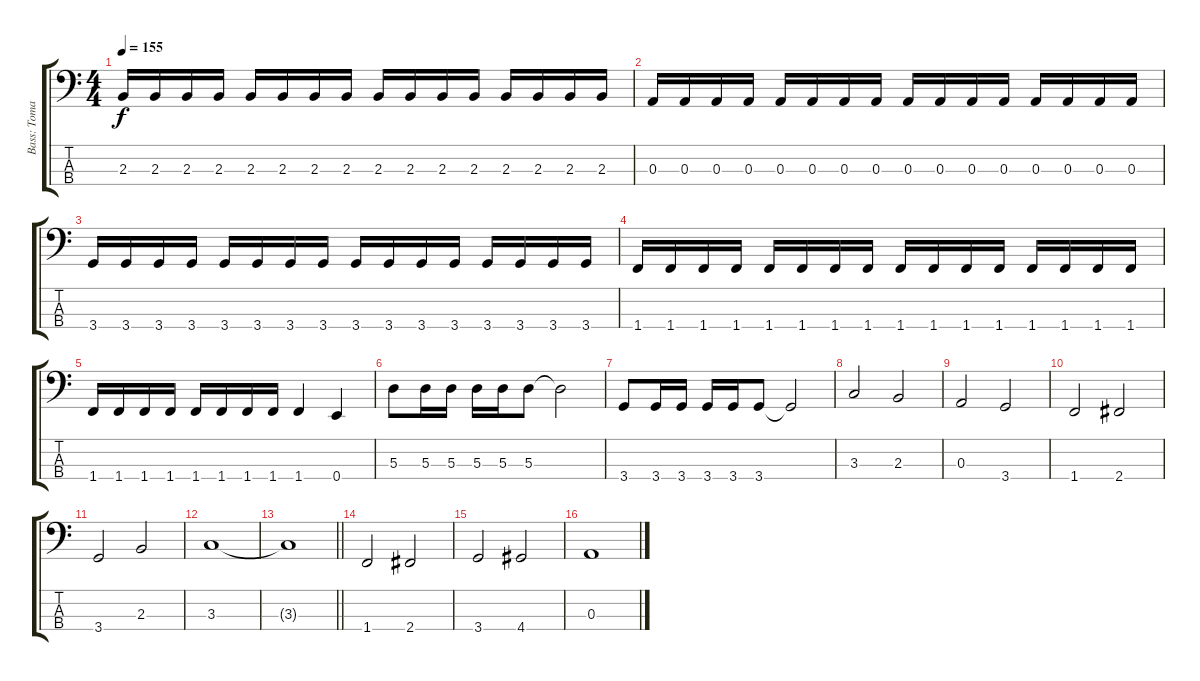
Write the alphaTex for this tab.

\track ("Bass: Tomas Stolt" "Bass: Toma") {instrument electricbassfinger}
\staff {score tabs}
\tuning (G2 D2 A1 E1) {hide}
\ts (4 4)
\tempo 155
\clef f4
\ks c
2.3.16{dy f} 2.3.16 2.3.16 2.3.16 2.3.16 2.3.16 2.3.16 2.3.16 2.3.16 2.3.16 2.3.16 2.3.16 2.3.16 2.3.16 2.3.16 2.3.16 |
0.3.16 0.3.16 0.3.16 0.3.16 0.3.16 0.3.16 0.3.16 0.3.16 0.3.16 0.3.16 0.3.16 0.3.16 0.3.16 0.3.16 0.3.16 0.3.16 |
3.4.16 3.4.16 3.4.16 3.4.16 3.4.16 3.4.16 3.4.16 3.4.16 3.4.16 3.4.16 3.4.16 3.4.16 3.4.16 3.4.16 3.4.16 3.4.16 |
1.4.16 1.4.16 1.4.16 1.4.16 1.4.16 1.4.16 1.4.16 1.4.16 1.4.16 1.4.16 1.4.16 1.4.16 1.4.16 1.4.16 1.4.16 1.4.16 |
1.4.16 1.4.16 1.4.16 1.4.16 1.4.16 1.4.16 1.4.16 1.4.16 1.4.4 0.4.4 |
5.3.8 5.3.16 5.3.16 5.3.16 5.3.16 5.3.8 5.3{t}.2 |
3.4.8 3.4.16 3.4.16 3.4.16 3.4.16 3.4.8 3.4{t}.2 |
3.3.2 2.3.2 |
0.3.2 3.4.2 |
1.4.2 2.4.2 |
3.4.2 2.3.2 |
3.3.1 |
\barLineRight lightlight
3.3{t}.1 |
1.4.2 2.4.2 |
3.4.2 4.4.2 |
0.3.1
